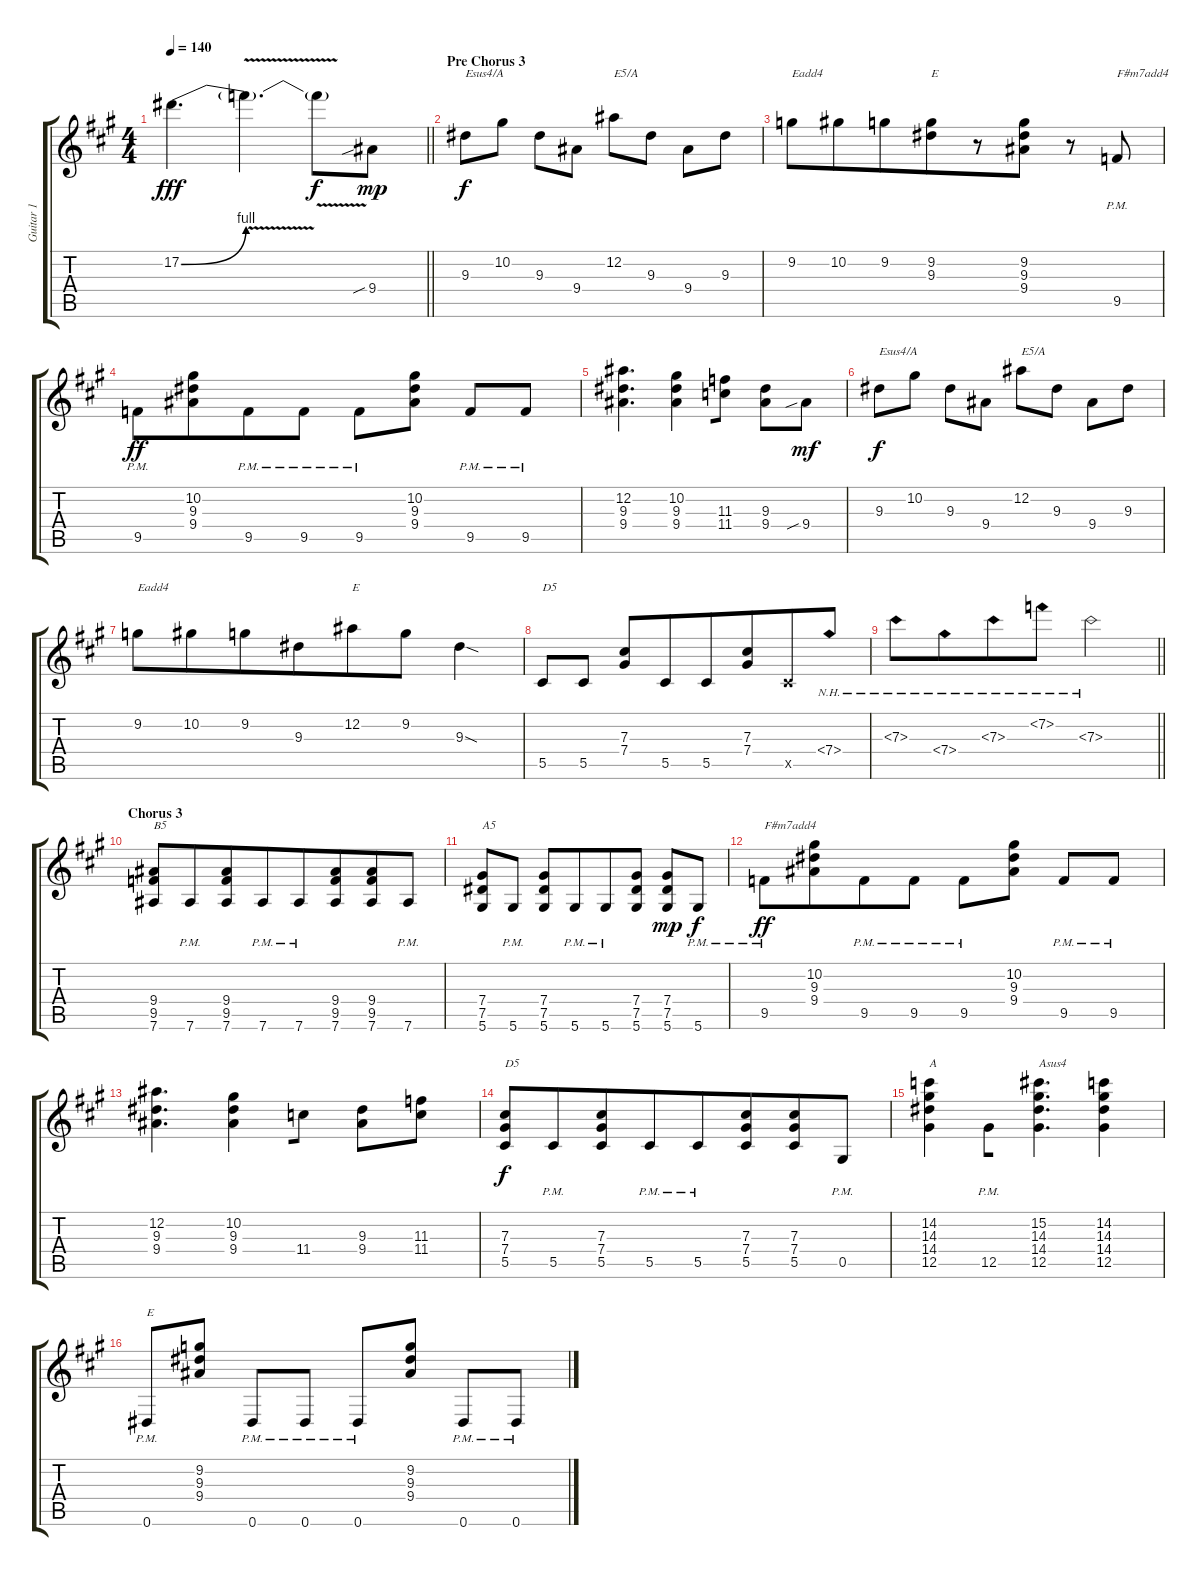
\track ("Guitar 1 " "Guitar 1 ") {mute instrument distortionguitar}
\staff {score tabs}
\tuning (Eb4 Bb3 Gb3 Db3 Ab2 Eb2) {hide}
\ts (4 4)
\tempo 140
\clef g2
\barLineRight lightlight
\ks a
17.2{be (bend 0 0 60 4)}.4{d dy fff beam merge} 17.2{v t}.4{d beam merge} 17.2{t}.8{dy f} 9.4{sib}.8{dy mp} |
\section ("" "Pre Chorus 3")
9.3.8{txt "Esus4/A" dy f beam merge} 10.2.8 9.3.8{beam merge} 9.4.8 12.2.8{txt "E5/A"} 9.3.8 9.4.8{beam merge} 9.3.8 |
9.2.8{txt "Eadd4"} 10.2.8{beam merge} 9.2.8 (9.2 9.3).8{txt "E" beam merge} r.8{beam merge} (9.2 9.3 9.4).8 r.8{beam merge} 9.5{pm}.8{txt "F#m7add4"} |
9.5{pm}.8{dy ff} (10.2 9.3 9.4).8{beam merge} 9.5{pm}.8{beam merge} 9.5{pm}.8 9.5{pm}.8{beam merge} (10.2 9.3 9.4).8 9.5{pm}.8 9.5{pm}.8 |
(12.2 9.3 9.4).4{d} (10.2 9.3 9.4).4{beam merge} (11.3 11.4).8 (9.3 9.4).8{beam merge} 9.4{sib}.8{dy mf} |
9.3.8{txt "Esus4/A" dy f beam merge} 10.2.8 9.3.8{beam merge} 9.4.8 12.2.8{txt "E5/A"} 9.3.8 9.4.8{beam merge} 9.3.8 |
9.2.8{txt "Eadd4"} 10.2.8{beam merge} 9.2.8 9.3.8{beam merge} 12.2.8{txt "E"} 9.2.8{beam merge} 9.3{sod}.4 |
5.5.8{txt "D5" beam merge} 5.5.8 (7.3 7.4).8{beam merge} 5.5.8{beam merge} 5.5.8{beam merge} (7.3 7.4).8{beam merge} 5.5{x}.8 7.4{nh}.8 |
\barLineRight lightlight
7.3{nh}.8 7.4{nh}.8{beam merge} 7.3{nh}.8 7.2{nh}.8 7.3{nh}.2 |
\section ("" "Chorus 3")
(9.4 9.5 7.6).8{txt "B5" beam merge} 7.6{pm}.8{beam merge} (9.4 9.5 7.6).8 7.6{pm}.8{beam merge} 7.6{pm}.8{beam merge} (9.4 9.5 7.6).8{beam merge} (9.4 9.5 7.6).8{beam merge} 7.6{pm}.8 |
(7.4 7.5 5.6).8{txt "A5"} 5.6{pm}.8 (7.4 7.5 5.6).8 5.6{pm}.8{beam merge} 5.6{pm}.8 (7.4 7.5 5.6).8 (7.4 7.5 5.6).8{dy mp} 5.6{pm}.8{dy f} |
9.5{pm}.8{txt "F#m7add4" dy ff} (10.2 9.3 9.4).8{beam merge} 9.5{pm}.8{beam merge} 9.5{pm}.8 9.5{pm}.8{beam merge} (10.2 9.3 9.4).8 9.5{pm}.8 9.5{pm}.8 |
(12.2 9.3 9.4).4{d} (10.2 9.3 9.4).4{beam merge} 11.4.8 (9.3 9.4).8{beam merge} (11.3 11.4).8 |
(7.3 7.4 5.5).8{txt "D5" dy f beam merge} 5.5{pm}.8{beam merge} (7.3 7.4 5.5).8 5.5{pm}.8{beam merge} 5.5{pm}.8{beam merge} (7.3 7.4 5.5).8{beam merge} (7.3 7.4 5.5).8{beam merge} 0.5{pm}.8 |
(14.2 14.3 14.4 12.5).4{txt "A"} 12.5{pm}.8{beam merge} (15.2 14.3 14.4 12.5).4{d txt "Asus4"} (14.2 14.3 14.4 12.5).4 |
0.6{pm}.8{txt "E"} (9.2 9.3 9.4).8 0.6{pm}.8 0.6{pm}.8 0.6{pm}.8{beam merge} (9.2 9.3 9.4).8 0.6{pm}.8 0.6{pm}.8
